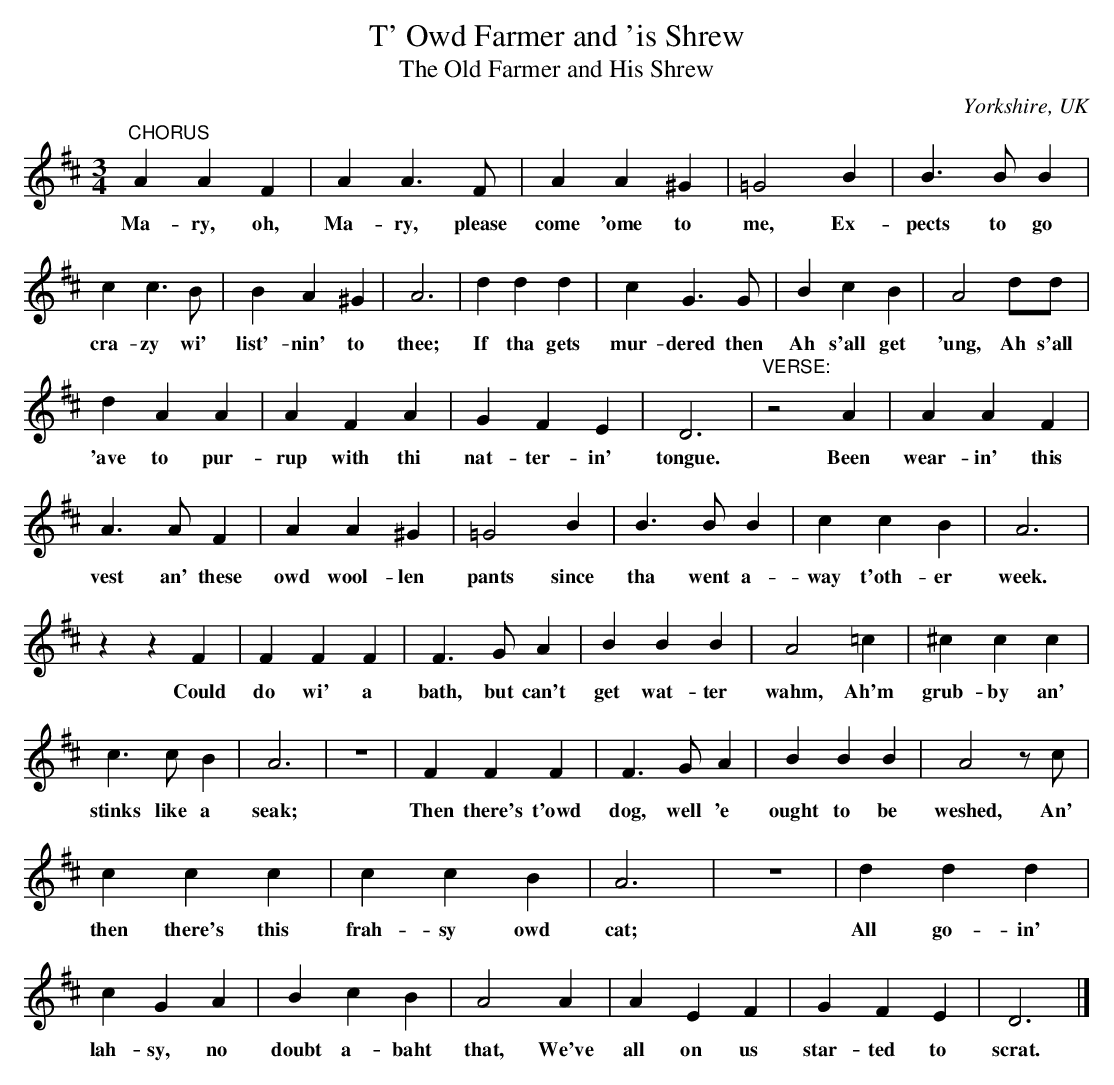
X:1
T:T' Owd Farmer and 'is Shrew
T:The Old Farmer and His Shrew
O:Yorkshire, UK
M:3/4
L:1/4
K:D
"^CHORUS"A A F|A A3/2 F/|A A ^G|=G2 B|B3/2 B/ B|
w: Ma- ry, oh, Ma- ry, please come 'ome to me, Ex- pects to go
c c3/2 B/|B A ^G|A3|d d d|c G3/2 G/|B c B|A2 d/d/|
w: cra- zy wi' list'- nin' to thee; If tha gets mur- dered then Ah s'all get 'ung, Ah s'all
d A A|A F A|G F E|D3|"^VERSE:"z2A|A A F|
w: 'ave to pur- rup with thi nat- ter- in' tongue. Been wear- in' this
A3/2 A/ F|A A ^G|=G2 B|B3/2 B/ B|c c B|A3|
w: vest an' these owd wool- len pants since tha went a- way t'oth- er week.
zzF|F F F|F3/2 G/ A|B B B|A2 =c|^c c c|
w: Could do wi' a bath, but can't get wat- ter wahm, Ah'm grub- by an'
c3/2 c/ B|A3|z3|F F F|F3/2 G/ A|B B B|A2 z/c/|
w: stinks like a seak; Then there's t'owd dog, well 'e ought to be weshed, An'
c c c|c c B|A3|z3|d d d|
w: then there's this frah- sy owd cat; All go- in'
c G A|B c B|A2 A|A E F|G F E|D3|]
w: lah- sy, no doubt a- baht that, We've all on us star- ted to scrat.
